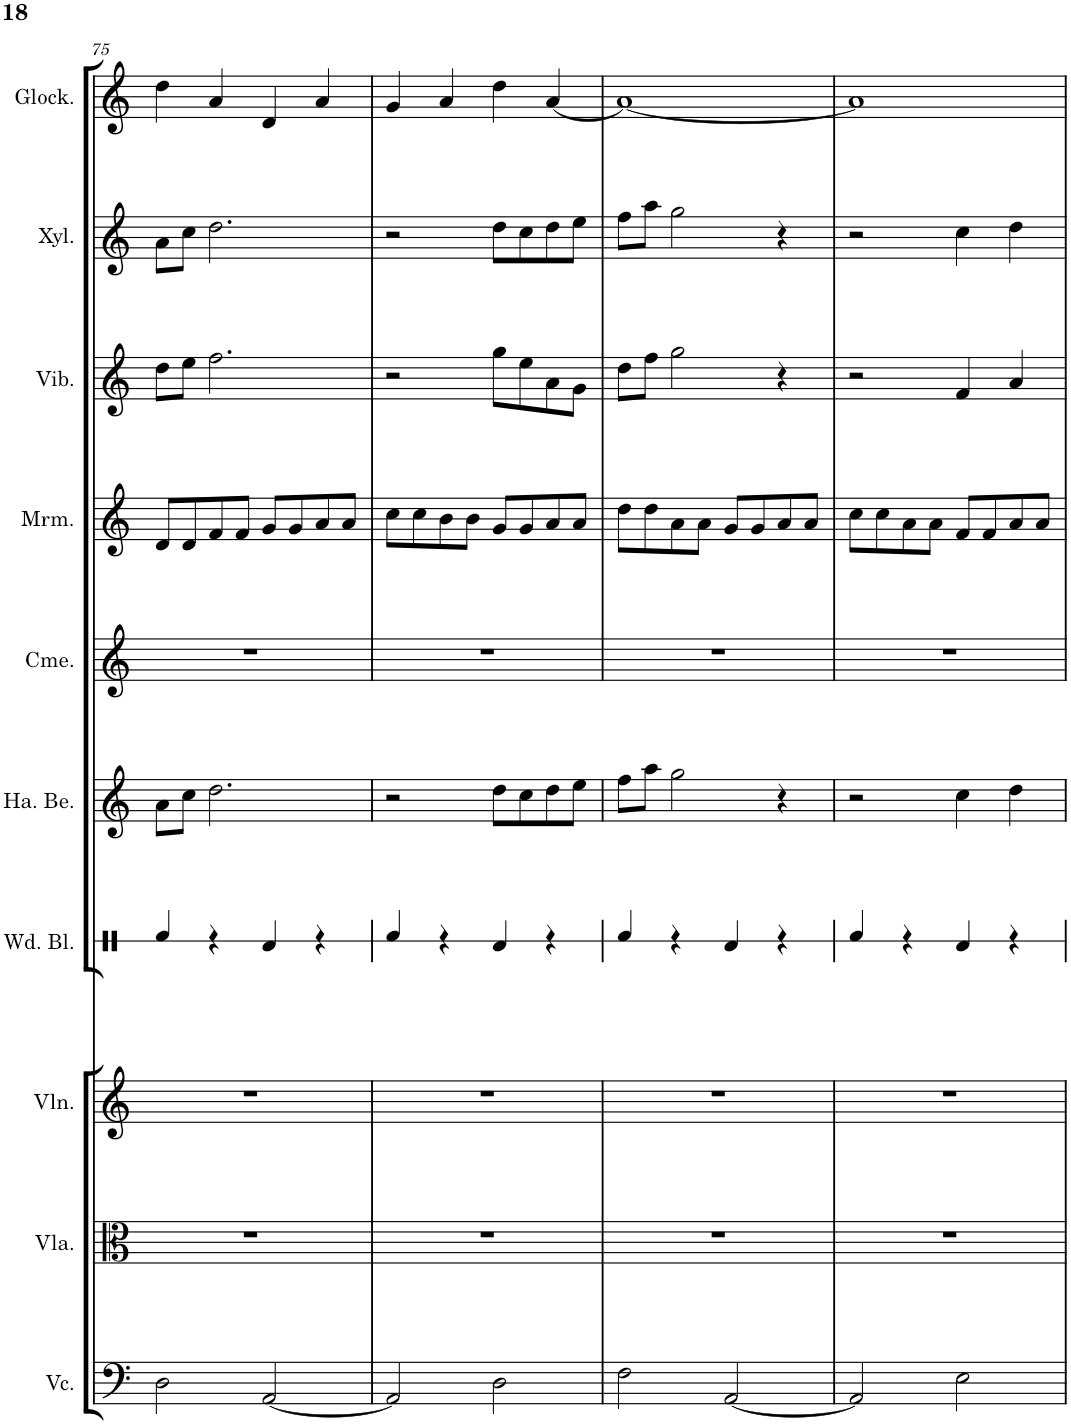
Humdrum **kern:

**kern	**kern	**kern	**kern	**kern	**kern	**kern	**kern	**kern	**kern
*part10	*part9	*part8	*part7	*part6	*part5	*part4	*part3	*part2	*part1
*staff10	*staff9	*staff8	*staff7	*staff6	*staff5	*staff4	*staff3	*staff2	*staff1
*I"大提琴	*I"中提琴	*I"小提琴	*I"盒棒	*I"手摇铃	*I"管钟	*I"马林巴琴	*I"颤音琴	*I"木琴	*I"钟琴
!!LO:PB:g=z
*clefF4	*clefC3	*clefG2	*clefX	*clefG2	*clefG2	*clefG2	*clefG2	*clefG2	*clefG2
*	*	*	*	*Trd-7c-12	*	*	*	*Trd-7c-12	*Trd-14c-24
*k[]	*k[]	*k[]	*k[]	*k[]	*k[]	*k[]	*k[]	*k[]	*k[]
*M4/4	*M4/4	*M4/4	*M4/4	*M4/4	*M4/4	*M4/4	*M4/4	*M4/4	*M4/4
=75	=75	=75	=75	=75	=75	=75	=75	=75	=75
2D\	1r	1r	4Rf/	8a\L	1r	8d/L	8dd\L	8a\L	4dd\
.	.	.	.	8cc\J	.	8d/	8ee\J	8cc\J	.
.	.	.	4r	2.dd\	.	8f/	2.ff\	2.dd\	4a/
.	.	.	.	.	.	8f/J	.	.	.
[2AA/	.	.	4Rd/	.	.	8g/L	.	.	4d/
.	.	.	.	.	.	8g/	.	.	.
.	.	.	4r	.	.	8a/	.	.	4a/
.	.	.	.	.	.	8a/J	.	.	.
=76	=76	=76	=76	=76	=76	=76	=76	=76	=76
2AA/]	1r	1r	4Rf/	2r	1r	8cc\L	2r	2r	4g/
.	.	.	.	.	.	8cc\	.	.	.
.	.	.	4r	.	.	8b\	.	.	4a/
.	.	.	.	.	.	8b\J	.	.	.
2D\	.	.	4Rd/	8dd\L	.	8g/L	8gg\L	8dd\L	4dd\
.	.	.	.	8cc\	.	8g/	8ee\	8cc\	.
.	.	.	4r	8dd\	.	8a/	8a\	8dd\	[4a/
.	.	.	.	8ee\J	.	8a/J	8g\J	8ee\J	.
=77	=77	=77	=77	=77	=77	=77	=77	=77	=77
2F\	1r	1r	4Rf/	8ff\L	1r	8dd\L	8dd\L	8ff\L	1a_
.	.	.	.	8aa\J	.	8dd\	8ff\J	8aa\J	.
.	.	.	4r	2gg\	.	8a\	2gg\	2gg\	.
.	.	.	.	.	.	8a\J	.	.	.
[2AA/	.	.	4Rd/	.	.	8g/L	.	.	.
.	.	.	.	.	.	8g/	.	.	.
.	.	.	4r	4r	.	8a/	4r	4r	.
.	.	.	.	.	.	8a/J	.	.	.
=78	=78	=78	=78	=78	=78	=78	=78	=78	=78
2AA/]	1r	1r	4Rf/	2r	1r	8cc\L	2r	2r	1a]
.	.	.	.	.	.	8cc\	.	.	.
.	.	.	4r	.	.	8a\	.	.	.
.	.	.	.	.	.	8a\J	.	.	.
2E\	.	.	4Rd/	4cc\	.	8f/L	4f/	4cc\	.
.	.	.	.	.	.	8f/	.	.	.
.	.	.	4r	4dd\	.	8a/	4a/	4dd\	.
.	.	.	.	.	.	8a/J	.	.	.
=	=	=	=	=	=	=	=	=	=
*-	*-	*-	*-	*-	*-	*-	*-	*-	*-
